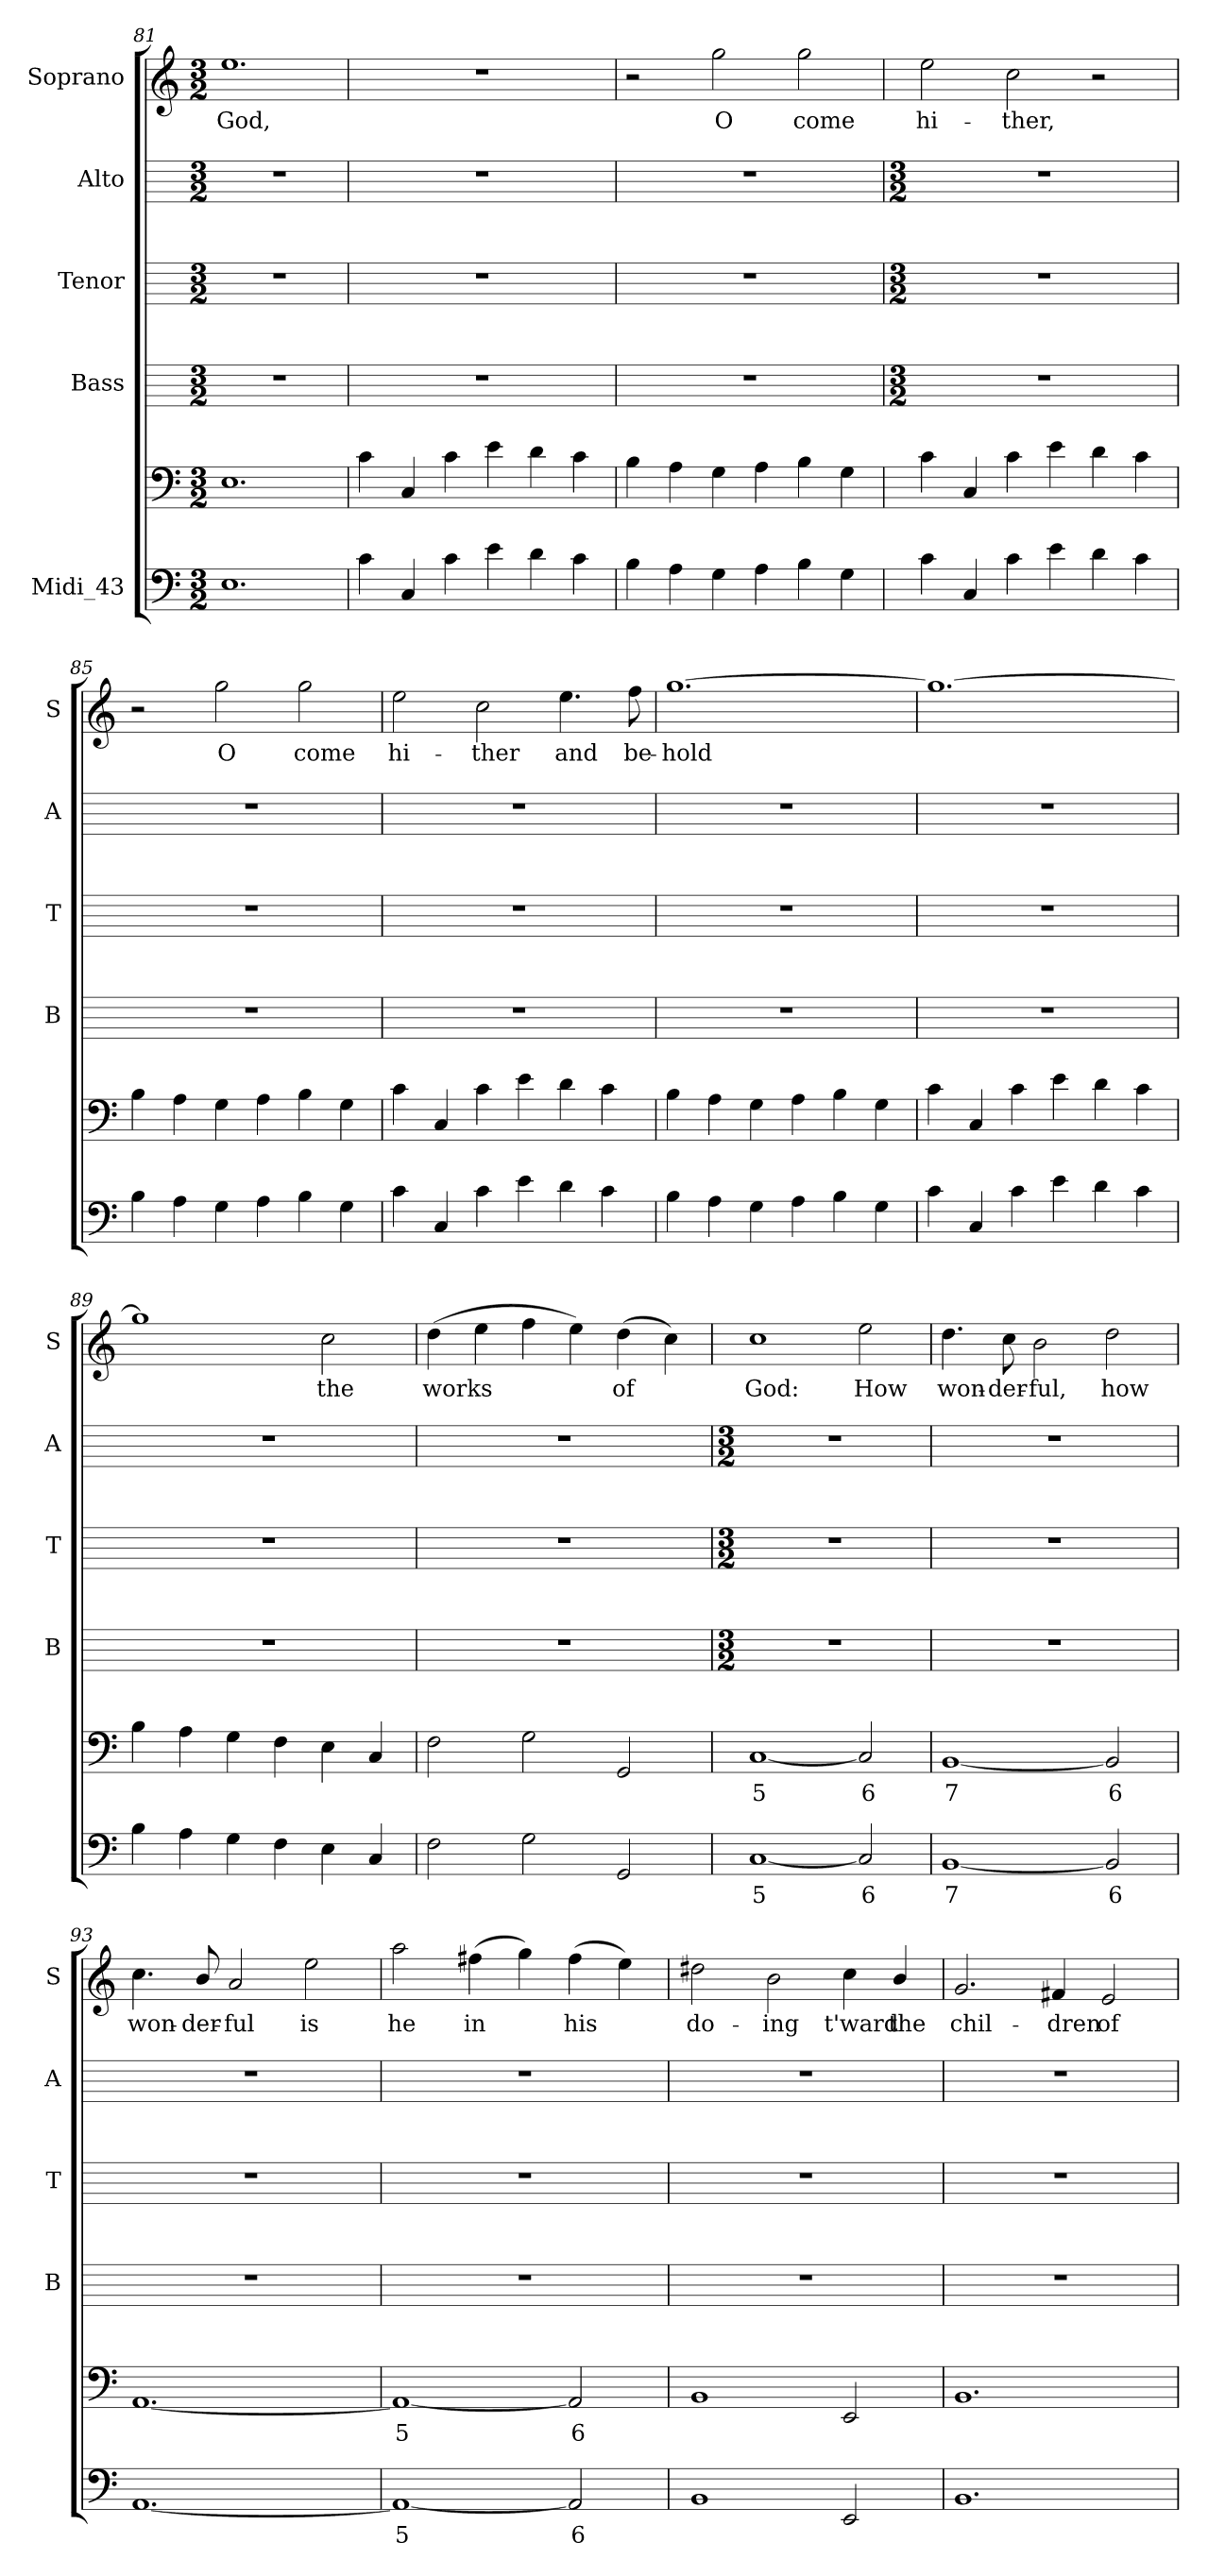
**kern	**text	**kern	**text	**kern	**kern	**kern	**kern	**text
*part5	*part5	*part5	*part5	*part4	*part3	*part2	*part1	*part1
*staff6	*staff6	*staff5	*staff5	*staff4	*staff3	*staff2	*staff1	*staff1
*I"Midi_43	*	*	*	*I"Bass	*I"Tenor	*I"Alto	*I"Soprano	*
*	*	*	*	*I'B	*I'T	*I'A	*I'S	*
*clefF4	*	*clefF4	*	*	*	*	*clefG2	*
*k[]	*	*k[]	*	*	*	*	*k[]	*
*C:	*	*C:	*	*	*	*	*C:	*
*M3/2	*	*M3/2	*	*M3/2	*M3/2	*M3/2	*M3/2	*
=81	=81	=81	=81	=81	=81	=81	=81	=81
!	!	!	!	!	!	!	!	!LO:LY:b
1.E	.	1.E	.	1.r	1.r	1.r	1.ee	God,
=82	=82	=82	=82	=82	=82	=82	=82	=82
!	!	!	!	!	!	!	!LO:N:vis=1	!
4c	.	4c	.	1.r	1.r	1.r	1.r	.
4C	.	4C	.	.	.	.	.	.
4c	.	4c	.	.	.	.	.	.
4e	.	4e	.	.	.	.	.	.
4d	.	4d	.	.	.	.	.	.
4c	.	4c	.	.	.	.	.	.
=83	=83	=83	=83	=83	=83	=83	=83	=83
4B	.	4B	.	1.r	1.r	1.r	2r	.
4A	.	4A	.	.	.	.	.	.
!	!	!	!	!	!	!	!	!LO:LY:b
4G	.	4G	.	.	.	.	2gg	O
4A	.	4A	.	.	.	.	.	.
!	!	!	!	!	!	!	!	!LO:LY:b
4B	.	4B	.	.	.	.	2gg	come
4G	.	4G	.	.	.	.	.	.
!!LO:LB:g=z
=84	=84	=84	=84	=84	=84	=84	=84	=84
*	*	*	*	*M3/2	*M3/2	*M3/2	*	*
!	!	!	!	!	!	!	!	!LO:LY:b
4c	.	4c	.	1.r	1.r	1.r	2ee	hi-
4C	.	4C	.	.	.	.	.	.
!	!	!	!	!	!	!	!	!LO:LY:b
4c	.	4c	.	.	.	.	2cc	-ther,
4e	.	4e	.	.	.	.	.	.
4d	.	4d	.	.	.	.	2r	.
4c	.	4c	.	.	.	.	.	.
=85	=85	=85	=85	=85	=85	=85	=85	=85
4B	.	4B	.	1.r	1.r	1.r	2r	.
4A	.	4A	.	.	.	.	.	.
!	!	!	!	!	!	!	!	!LO:LY:b
4G	.	4G	.	.	.	.	2gg	O
4A	.	4A	.	.	.	.	.	.
!	!	!	!	!	!	!	!	!LO:LY:b
4B	.	4B	.	.	.	.	2gg	come
4G	.	4G	.	.	.	.	.	.
=86	=86	=86	=86	=86	=86	=86	=86	=86
!	!	!	!	!	!	!	!	!LO:LY:b
4c	.	4c	.	1.r	1.r	1.r	2ee	hi-
4C	.	4C	.	.	.	.	.	.
!	!	!	!	!	!	!	!	!LO:LY:b
4c	.	4c	.	.	.	.	2cc	-ther
4e	.	4e	.	.	.	.	.	.
!	!	!	!	!	!	!	!	!LO:LY:b
4d	.	4d	.	.	.	.	4.ee	and
4c	.	4c	.	.	.	.	.	.
!	!	!	!	!	!	!	!	!LO:LY:b
.	.	.	.	.	.	.	8ff	be-
=87	=87	=87	=87	=87	=87	=87	=87	=87
!	!	!	!	!	!	!	!	!LO:LY:b
4B	.	4B	.	1.r	1.r	1.r	[1.gg	-hold
4A	.	4A	.	.	.	.	.	.
4G	.	4G	.	.	.	.	.	.
4A	.	4A	.	.	.	.	.	.
4B	.	4B	.	.	.	.	.	.
4G	.	4G	.	.	.	.	.	.
=88	=88	=88	=88	=88	=88	=88	=88	=88
4c	.	4c	.	1.r	1.r	1.r	1.gg_	.
4C	.	4C	.	.	.	.	.	.
4c	.	4c	.	.	.	.	.	.
4e	.	4e	.	.	.	.	.	.
4d	.	4d	.	.	.	.	.	.
4c	.	4c	.	.	.	.	.	.
=89	=89	=89	=89	=89	=89	=89	=89	=89
4B	.	4B	.	1.r	1.r	1.r	1gg]	.
4A	.	4A	.	.	.	.	.	.
4G	.	4G	.	.	.	.	.	.
4F	.	4F	.	.	.	.	.	.
!	!	!	!	!	!	!	!	!LO:LY:b
4E	.	4E	.	.	.	.	2cc	the
4C	.	4C	.	.	.	.	.	.
=90	=90	=90	=90	=90	=90	=90	=90	=90
!	!	!	!	!	!	!	!	!LO:LY:b
2F	.	2F	.	1.r	1.r	1.r	(>4dd	works
.	.	.	.	.	.	.	4ee	.
2G	.	2G	.	.	.	.	4ff	.
.	.	.	.	.	.	.	4ee)	.
!	!	!	!	!	!	!	!	!LO:LY:b
2GG	.	2GG	.	.	.	.	(>4dd	of
.	.	.	.	.	.	.	4cc)	.
!!LO:LB:g=z
=91	=91	=91	=91	=91	=91	=91	=91	=91
*	*	*	*	*M3/2	*M3/2	*M3/2	*	*
!	!LO:LY:b	!	!LO:LY:b	!	!	!	!	!LO:LY:b
[1C	5	[1C	5	1.r	1.r	1.r	1cc	God:
!	!LO:LY:b	!	!LO:LY:b	!	!	!	!	!LO:LY:b
2C]	6	2C]	6	.	.	.	2ee	How
=92	=92	=92	=92	=92	=92	=92	=92	=92
!	!LO:LY:b	!	!LO:LY:b	!	!	!	!	!LO:LY:b
[1BB	7	[1BB	7	1.r	1.r	1.r	4.dd	won-
!	!	!	!	!	!	!	!	!LO:LY:b
.	.	.	.	.	.	.	8cc	-der-
!	!	!	!	!	!	!	!	!LO:LY:b
.	.	.	.	.	.	.	2b	-ful,
!	!LO:LY:b	!	!LO:LY:b	!	!	!	!	!LO:LY:b
2BB]	6	2BB]	6	.	.	.	2dd	how
=93	=93	=93	=93	=93	=93	=93	=93	=93
!	!	!	!	!	!	!	!	!LO:LY:b
[1.AA	.	[1.AA	.	1.r	1.r	1.r	4.cc	won-
!	!	!	!	!	!	!	!	!LO:LY:b
.	.	.	.	.	.	.	8b/	-der-
!	!	!	!	!	!	!	!	!LO:LY:b
.	.	.	.	.	.	.	2a	-ful
!	!	!	!	!	!	!	!	!LO:LY:b
.	.	.	.	.	.	.	2ee	is
=94	=94	=94	=94	=94	=94	=94	=94	=94
!	!LO:LY:b	!	!LO:LY:b	!	!	!	!	!LO:LY:b
1AA_	5	1AA_	5	1.r	1.r	1.r	2aa	he
!	!	!	!	!	!	!	!	!LO:LY:b
.	.	.	.	.	.	.	(>4ff#X	in
.	.	.	.	.	.	.	4gg)	.
!	!LO:LY:b	!	!LO:LY:b	!	!	!	!	!LO:LY:b
2AA]	6	2AA]	6	.	.	.	(>4ff#	his
.	.	.	.	.	.	.	4ee)	.
=95	=95	=95	=95	=95	=95	=95	=95	=95
!	!	!	!	!	!	!	!	!LO:LY:b
1BB	.	1BB	.	1.r	1.r	1.r	2dd#X	do-
!	!	!	!	!	!	!	!	!LO:LY:b
.	.	.	.	.	.	.	2b	-ing
!	!	!	!	!	!	!	!	!LO:LY:b
2EE	.	2EE	.	.	.	.	4cc	t'ward
!	!	!	!	!	!	!	!	!LO:LY:b
.	.	.	.	.	.	.	4b/	the
=96	=96	=96	=96	=96	=96	=96	=96	=96
!	!	!	!	!	!	!	!	!LO:LY:b
1.BB	.	1.BB	.	1.r	1.r	1.r	2.g	chil-
!	!	!	!	!	!	!	!	!LO:LY:b
.	.	.	.	.	.	.	4f#X	-dren
!	!	!	!	!	!	!	!	!LO:LY:b
.	.	.	.	.	.	.	2e	of
=	=	=	=	=	=	=	=	=
*-	*-	*-	*-	*-	*-	*-	*-	*-
